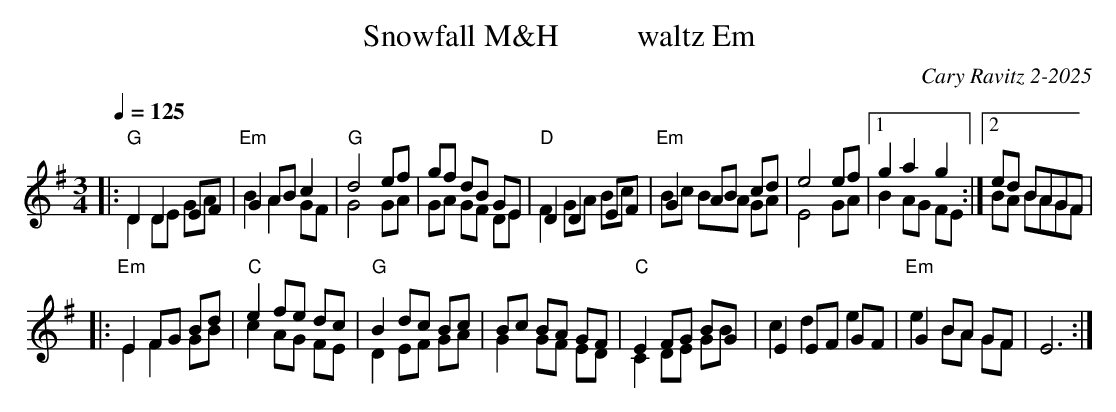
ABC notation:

X:1
T: Snowfall M&H          waltz Em
C: Cary Ravitz 2-2025
M: 3/4
L: 1/8
Q: 1/4=125
K: Em
|:"G"D2D2 EF  &D2DE GA | "Em"G2 ABc2&B2A2GF| "G"d4ef  &G4GA |gf dB GE &GA GF DE| "D"D2D2 EF &F2 GA Bc| "Em"G2 AB cd &Bc BA GA| e4ef &E4GA | [1 g2 a2g2 &B2AG FE :| [2 ed BAGF&BA BAGF |
|: "Em"E2FG Bd & E2F2 GB | "C"e2  fe dc & c2  AG FE | "G"B2 dc Bc & D2 EF GA | Bc BA GF & G2 GF ED | "C"E2FG BG& C2DE GB| E2  EF GF & c2 d2 e2 |"Em"G2 BA GF & e2 BA GF | E6 :|
